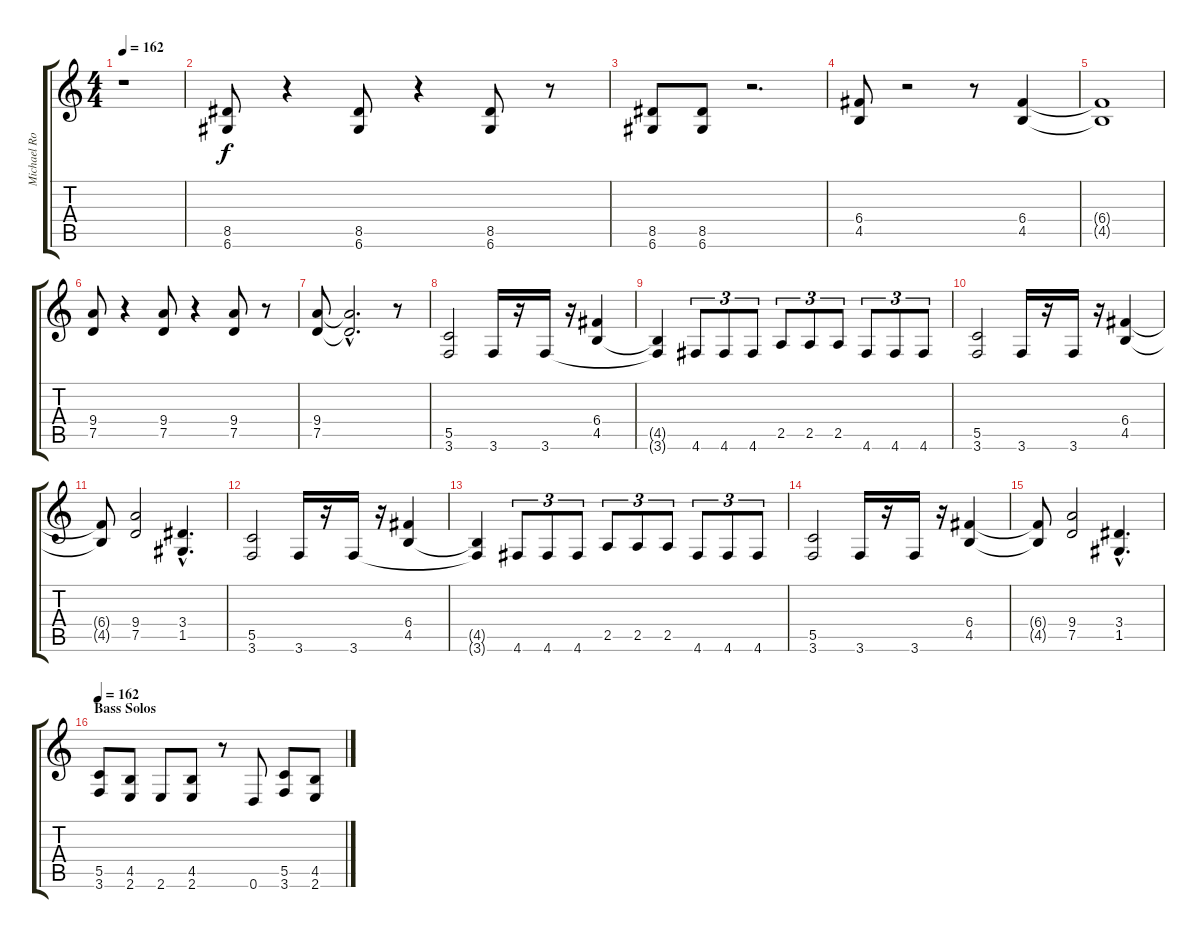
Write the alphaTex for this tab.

\track ("Michael Romeo Lead" "Michael Ro") {instrument distortionguitar}
\staff {score tabs}
\tuning (D4 A3 F3 C3 G2 D2) {hide}
\ts (4 4)
\tempo 162
\clef g2
\ks c
r.1{dy f} |
(8.5 6.6).8 r.4 (8.5 6.6).8 r.4 (8.5 6.6).8 r.8 |
(8.5 6.6).8 (8.5 6.6).8 r.2{d} |
(6.4 4.5).8 r.2 r.8 (6.4 4.5).4 |
(6.4{t} 4.5{t}).1 |
(9.4 7.5).8 r.4 (9.4 7.5).8 r.4 (9.4 7.5).8 r.8 |
(9.4 7.5).8 (9.4{hac t} 7.5{hac t}).2{d} r.8 |
(5.5 3.6).2 3.6.16 r.16 3.6.16 r.16 (6.4 4.5).4 |
(4.5{t} 3.6{t}).4 4.6.8{tu (3 2)} 4.6.8{tu (3 2)} 4.6.8{tu (3 2)} 2.5.8{tu (3 2)} 2.5.8{tu (3 2)} 2.5.8{tu (3 2)} 4.6.8{tu (3 2)} 4.6.8{tu (3 2)} 4.6.8{tu (3 2)} |
(5.5 3.6).2 3.6.16 r.16 3.6.16 r.16 (6.4 4.5).4 |
(6.4{t} 4.5{t}).8 (9.4 7.5).2 (3.4{hac} 1.5{hac}).4{d} |
(5.5 3.6).2 3.6.16 r.16 3.6.16 r.16 (6.4 4.5).4 |
(4.5{t} 3.6{t}).4 4.6.8{tu (3 2)} 4.6.8{tu (3 2)} 4.6.8{tu (3 2)} 2.5.8{tu (3 2)} 2.5.8{tu (3 2)} 2.5.8{tu (3 2)} 4.6.8{tu (3 2)} 4.6.8{tu (3 2)} 4.6.8{tu (3 2)} |
(5.5 3.6).2 3.6.16 r.16 3.6.16 r.16 (6.4 4.5).4 |
(6.4{t} 4.5{t}).8 (9.4 7.5).2 (3.4{hac} 1.5{hac}).4{d} |
\section ("" "Bass Solos")
\tempo 162
(5.5 3.6).8 (4.5 2.6).8 2.6.8 (4.5 2.6).8 r.8 0.6.8 (5.5 3.6).8 (4.5 2.6).8
